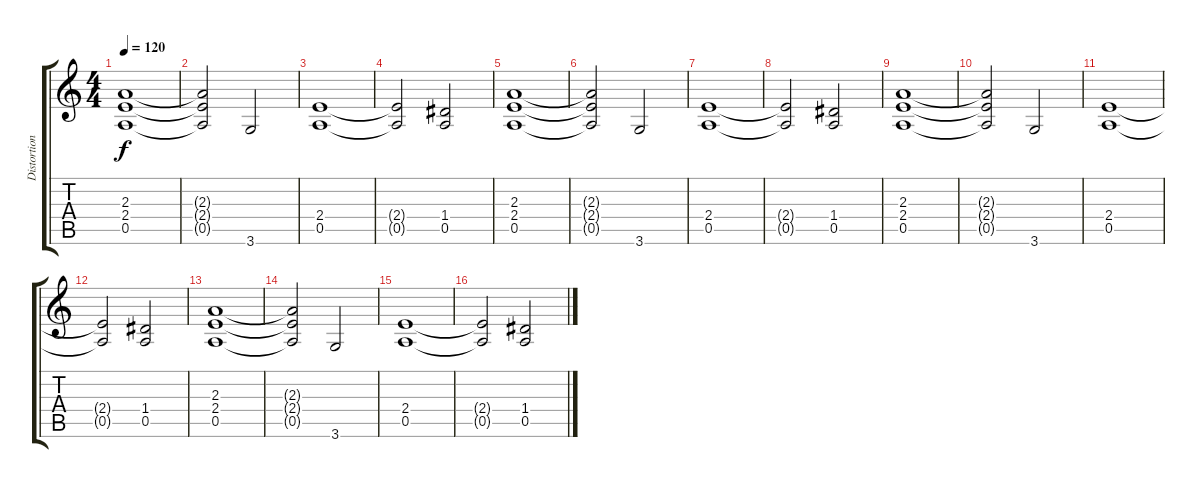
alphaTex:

\track ("Distortion Guitar#2" "Distortion") {instrument distortionguitar}
\staff {score tabs}
\tuning (E4 B3 G3 D3 A2 E2) {hide}
\ts (4 4)
\tempo 120
\clef g2
\ks c
(2.3 2.4 0.5).1{dy f} |
(2.3{t} 2.4{t} 0.5{t}).2 3.6.2 |
(2.4 0.5).1 |
(2.4{t} 0.5{t}).2 (1.4 0.5).2 |
(2.3 2.4 0.5).1 |
(2.3{t} 2.4{t} 0.5{t}).2 3.6.2 |
(2.4 0.5).1 |
(2.4{t} 0.5{t}).2 (1.4 0.5).2 |
(2.3 2.4 0.5).1 |
(2.3{t} 2.4{t} 0.5{t}).2 3.6.2 |
(2.4 0.5).1 |
(2.4{t} 0.5{t}).2 (1.4 0.5).2 |
(2.3 2.4 0.5).1 |
(2.3{t} 2.4{t} 0.5{t}).2 3.6.2 |
(2.4 0.5).1 |
(2.4{t} 0.5{t}).2 (1.4 0.5).2
